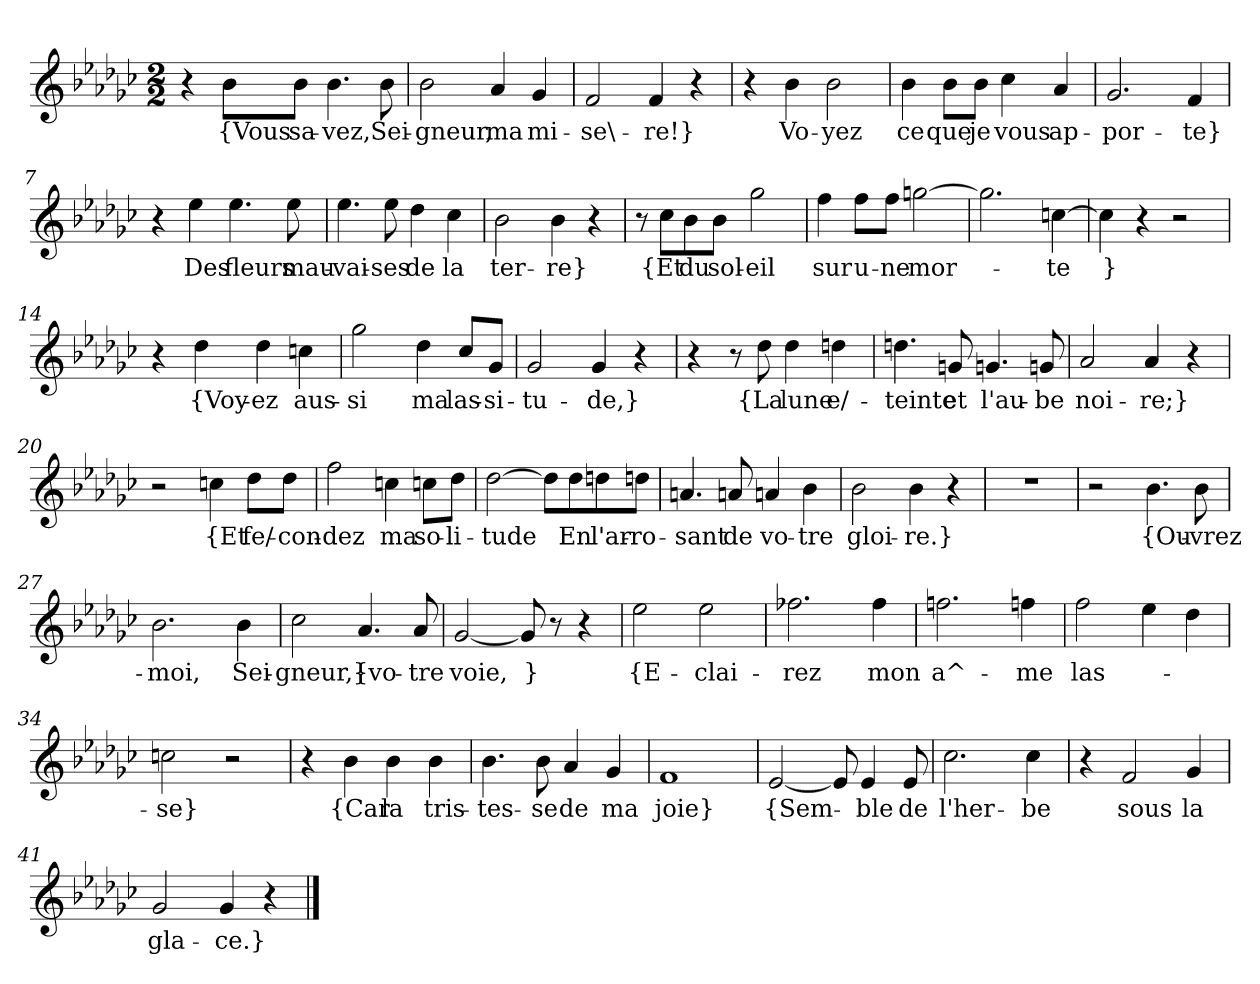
**kern	**text
*part1	*part1
*staff1	*staff1
*clefG2	*
*k[b-e-a-d-g-c-]	*
*M2/2	*
=1	=1
4r	.
8b-\L	{Vous
8b-\J	sa-
4.b-	-vez,
8b-	Sei-
=2	=2
2b-	-gneur,
4a-	ma
4g-	mi-
=3	=3
2f	-se\-
4f	-re!}
4r	.
=4	=4
4r	.
4b-	Vo-
2b-	-yez
=5	=5
4b-	ce
8b-\L	que
8b-\J	je
4cc-	vous
4a-	ap-
=6	=6
2.g-	-por-
4f	-te}
=7	=7
4r	.
4ee-	Des
4.ee-	fleurs
8ee-	mau-
=8	=8
4.ee-	-vai-
8ee-	-ses
4dd-	de
4cc-	la
=9	=9
2b-	ter-
4b-	-re}
4r	.
=10	=10
8r	.
8cc-\L	{Et
8b-\	du
8b-\J	sol-
2gg-	-eil
=11	=11
4ff	sur
8ff\L	u-
8ff\J	-ne
[2ggn	mor-
=12	=12
2.ggn]	.
[4ccn	-te
=13	=13
4ccn]	}
4r	.
2r	.
=14	=14
4r	.
4dd-	{Voy-
4dd-	-ez
4ccn	aus-
=15	=15
2gg-	-si
4dd-	ma
8cc-/L	las-
8g-/J	-si-
=16	=16
2g-	-tu-
4g-	-de,}
4r	.
=17	=17
4r	.
8r	.
8dd-	{La
4dd-	lune
4ddn	e/-
=18	=18
4.ddn	-teinte
8gn	et
4.gn	l'au-
8gn	-be
=19	=19
2a-	noi-
4a-	-re;}
4r	.
=20	=20
2r	.
4ccn	{Et
8dd-\L	fe/-
8dd-\J	-con-
=21	=21
2ff	-dez
4ccn	ma
8ccn\L	so-
8dd-\J	-li-
=22	=22
[2dd-	-tude
8dd-\L]	.
8dd-\	En
8ddn\	l'ar-
8ddn\J	-ro-
=23	=23
4.an	-sant
8an	de
4an	vo-
4b-	-tre
=24	=24
2b-	gloi-
4b-	-re.}
4r	.
=25	=25
1r	.
=26	=26
2r	.
4.b-	{Ou-
8b-	-vrez-
=27	=27
2.b-	-moi,
4b-	Sei-
=28	=28
2cc-	-gneur,}
4.a-	{vo-
8a-	-tre
=29	=29
[2g-	voie,
8g-]	}
8r	.
4r	.
=30	=30
2ee-	{E-
2ee-	-clai-
=31	=31
2.ff-X	-rez
4ff-	mon
=32	=32
2.ffn	a^-
4ffn	-me
=33	=33
2ff	las-
4ee-	.
4dd-	.
=34	=34
2ccn	-se}
2r	.
=35	=35
4r	.
4b-	{Car
4b-	la
4b-	tris-
=36	=36
4.b-	-tes-
8b-	-se
4a-	de
4g-	ma
=37	=37
1f	joie}
=38	=38
[2e-	{Sem-
8e-]	.
4e-	-ble
8e-	de
=39	=39
2.cc-	l'her-
4cc-	-be
=40	=40
4r	.
2f	sous
4g-	la
=41	=41
2g-	gla-
4g-	-ce.}
4r	.
==	==
*-	*-
